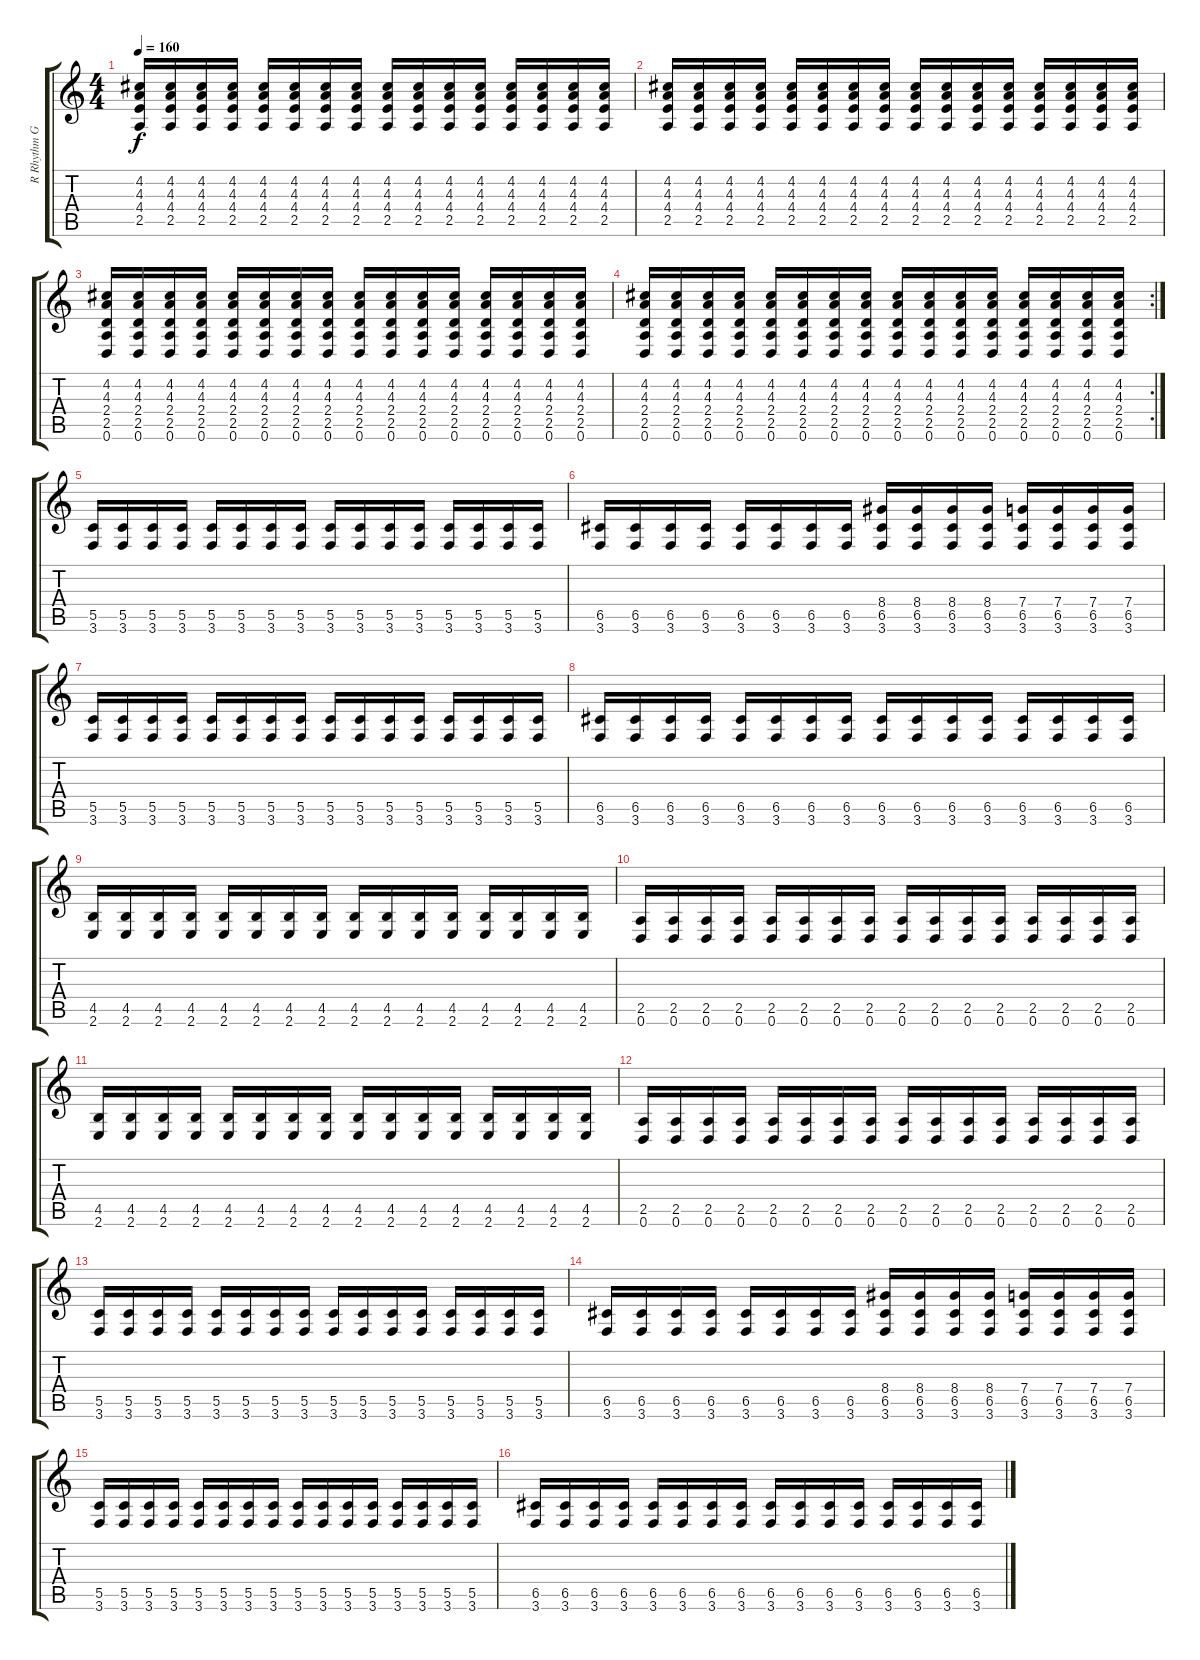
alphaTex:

\track ("R Rhythm Guitar" "R Rhythm G") {instrument distortionguitar}
\staff {score tabs}
\tuning (D4 A3 F3 C3 G2 D2) {hide}
\ts (4 4)
\tempo 160
\clef g2
\ks c
(4.2 4.3 4.4 2.5).16{dy f} (4.2 4.3 4.4 2.5).16 (4.2 4.3 4.4 2.5).16 (4.2 4.3 4.4 2.5).16 (4.2 4.3 4.4 2.5).16 (4.2 4.3 4.4 2.5).16 (4.2 4.3 4.4 2.5).16 (4.2 4.3 4.4 2.5).16 (4.2 4.3 4.4 2.5).16 (4.2 4.3 4.4 2.5).16 (4.2 4.3 4.4 2.5).16 (4.2 4.3 4.4 2.5).16 (4.2 4.3 4.4 2.5).16 (4.2 4.3 4.4 2.5).16 (4.2 4.3 4.4 2.5).16 (4.2 4.3 4.4 2.5).16 |
(4.2 4.3 4.4 2.5).16 (4.2 4.3 4.4 2.5).16 (4.2 4.3 4.4 2.5).16 (4.2 4.3 4.4 2.5).16 (4.2 4.3 4.4 2.5).16 (4.2 4.3 4.4 2.5).16 (4.2 4.3 4.4 2.5).16 (4.2 4.3 4.4 2.5).16 (4.2 4.3 4.4 2.5).16 (4.2 4.3 4.4 2.5).16 (4.2 4.3 4.4 2.5).16 (4.2 4.3 4.4 2.5).16 (4.2 4.3 4.4 2.5).16 (4.2 4.3 4.4 2.5).16 (4.2 4.3 4.4 2.5).16 (4.2 4.3 4.4 2.5).16 |
(4.2 4.3 2.4 2.5 0.6).16 (4.2 4.3 2.4 2.5 0.6).16 (4.2 4.3 2.4 2.5 0.6).16 (4.2 4.3 2.4 2.5 0.6).16 (4.2 4.3 2.4 2.5 0.6).16 (4.2 4.3 2.4 2.5 0.6).16 (4.2 4.3 2.4 2.5 0.6).16 (4.2 4.3 2.4 2.5 0.6).16 (4.2 4.3 2.4 2.5 0.6).16 (4.2 4.3 2.4 2.5 0.6).16 (4.2 4.3 2.4 2.5 0.6).16 (4.2 4.3 2.4 2.5 0.6).16 (4.2 4.3 2.4 2.5 0.6).16 (4.2 4.3 2.4 2.5 0.6).16 (4.2 4.3 2.4 2.5 0.6).16 (4.2 4.3 2.4 2.5 0.6).16 |
\rc 2
(4.2 4.3 2.4 2.5 0.6).16 (4.2 4.3 2.4 2.5 0.6).16 (4.2 4.3 2.4 2.5 0.6).16 (4.2 4.3 2.4 2.5 0.6).16 (4.2 4.3 2.4 2.5 0.6).16 (4.2 4.3 2.4 2.5 0.6).16 (4.2 4.3 2.4 2.5 0.6).16 (4.2 4.3 2.4 2.5 0.6).16 (4.2 4.3 2.4 2.5 0.6).16 (4.2 4.3 2.4 2.5 0.6).16 (4.2 4.3 2.4 2.5 0.6).16 (4.2 4.3 2.4 2.5 0.6).16 (4.2 4.3 2.4 2.5 0.6).16 (4.2 4.3 2.4 2.5 0.6).16 (4.2 4.3 2.4 2.5 0.6).16 (4.2 4.3 2.4 2.5 0.6).16 |
(5.5 3.6).16 (5.5 3.6).16 (5.5 3.6).16 (5.5 3.6).16 (5.5 3.6).16 (5.5 3.6).16 (5.5 3.6).16 (5.5 3.6).16 (5.5 3.6).16 (5.5 3.6).16 (5.5 3.6).16 (5.5 3.6).16 (5.5 3.6).16 (5.5 3.6).16 (5.5 3.6).16 (5.5 3.6).16 |
(6.5 3.6).16 (6.5 3.6).16 (6.5 3.6).16 (6.5 3.6).16 (6.5 3.6).16 (6.5 3.6).16 (6.5 3.6).16 (6.5 3.6).16 (8.4 6.5 3.6).16 (8.4 6.5 3.6).16 (8.4 6.5 3.6).16 (8.4 6.5 3.6).16 (7.4 6.5 3.6).16 (7.4 6.5 3.6).16 (7.4 6.5 3.6).16 (7.4 6.5 3.6).16 |
(5.5 3.6).16 (5.5 3.6).16 (5.5 3.6).16 (5.5 3.6).16 (5.5 3.6).16 (5.5 3.6).16 (5.5 3.6).16 (5.5 3.6).16 (5.5 3.6).16 (5.5 3.6).16 (5.5 3.6).16 (5.5 3.6).16 (5.5 3.6).16 (5.5 3.6).16 (5.5 3.6).16 (5.5 3.6).16 |
(6.5 3.6).16 (6.5 3.6).16 (6.5 3.6).16 (6.5 3.6).16 (6.5 3.6).16 (6.5 3.6).16 (6.5 3.6).16 (6.5 3.6).16 (6.5 3.6).16 (6.5 3.6).16 (6.5 3.6).16 (6.5 3.6).16 (6.5 3.6).16 (6.5 3.6).16 (6.5 3.6).16 (6.5 3.6).16 |
(4.5 2.6).16 (4.5 2.6).16 (4.5 2.6).16 (4.5 2.6).16 (4.5 2.6).16 (4.5 2.6).16 (4.5 2.6).16 (4.5 2.6).16 (4.5 2.6).16 (4.5 2.6).16 (4.5 2.6).16 (4.5 2.6).16 (4.5 2.6).16 (4.5 2.6).16 (4.5 2.6).16 (4.5 2.6).16 |
(2.5 0.6).16 (2.5 0.6).16 (2.5 0.6).16 (2.5 0.6).16 (2.5 0.6).16 (2.5 0.6).16 (2.5 0.6).16 (2.5 0.6).16 (2.5 0.6).16 (2.5 0.6).16 (2.5 0.6).16 (2.5 0.6).16 (2.5 0.6).16 (2.5 0.6).16 (2.5 0.6).16 (2.5 0.6).16 |
(4.5 2.6).16 (4.5 2.6).16 (4.5 2.6).16 (4.5 2.6).16 (4.5 2.6).16 (4.5 2.6).16 (4.5 2.6).16 (4.5 2.6).16 (4.5 2.6).16 (4.5 2.6).16 (4.5 2.6).16 (4.5 2.6).16 (4.5 2.6).16 (4.5 2.6).16 (4.5 2.6).16 (4.5 2.6).16 |
(2.5 0.6).16 (2.5 0.6).16 (2.5 0.6).16 (2.5 0.6).16 (2.5 0.6).16 (2.5 0.6).16 (2.5 0.6).16 (2.5 0.6).16 (2.5 0.6).16 (2.5 0.6).16 (2.5 0.6).16 (2.5 0.6).16 (2.5 0.6).16 (2.5 0.6).16 (2.5 0.6).16 (2.5 0.6).16 |
(5.5 3.6).16 (5.5 3.6).16 (5.5 3.6).16 (5.5 3.6).16 (5.5 3.6).16 (5.5 3.6).16 (5.5 3.6).16 (5.5 3.6).16 (5.5 3.6).16 (5.5 3.6).16 (5.5 3.6).16 (5.5 3.6).16 (5.5 3.6).16 (5.5 3.6).16 (5.5 3.6).16 (5.5 3.6).16 |
(6.5 3.6).16 (6.5 3.6).16 (6.5 3.6).16 (6.5 3.6).16 (6.5 3.6).16 (6.5 3.6).16 (6.5 3.6).16 (6.5 3.6).16 (8.4 6.5 3.6).16 (8.4 6.5 3.6).16 (8.4 6.5 3.6).16 (8.4 6.5 3.6).16 (7.4 6.5 3.6).16 (7.4 6.5 3.6).16 (7.4 6.5 3.6).16 (7.4 6.5 3.6).16 |
(5.5 3.6).16 (5.5 3.6).16 (5.5 3.6).16 (5.5 3.6).16 (5.5 3.6).16 (5.5 3.6).16 (5.5 3.6).16 (5.5 3.6).16 (5.5 3.6).16 (5.5 3.6).16 (5.5 3.6).16 (5.5 3.6).16 (5.5 3.6).16 (5.5 3.6).16 (5.5 3.6).16 (5.5 3.6).16 |
(6.5 3.6).16 (6.5 3.6).16 (6.5 3.6).16 (6.5 3.6).16 (6.5 3.6).16 (6.5 3.6).16 (6.5 3.6).16 (6.5 3.6).16 (6.5 3.6).16 (6.5 3.6).16 (6.5 3.6).16 (6.5 3.6).16 (6.5 3.6).16 (6.5 3.6).16 (6.5 3.6).16 (6.5 3.6).16
